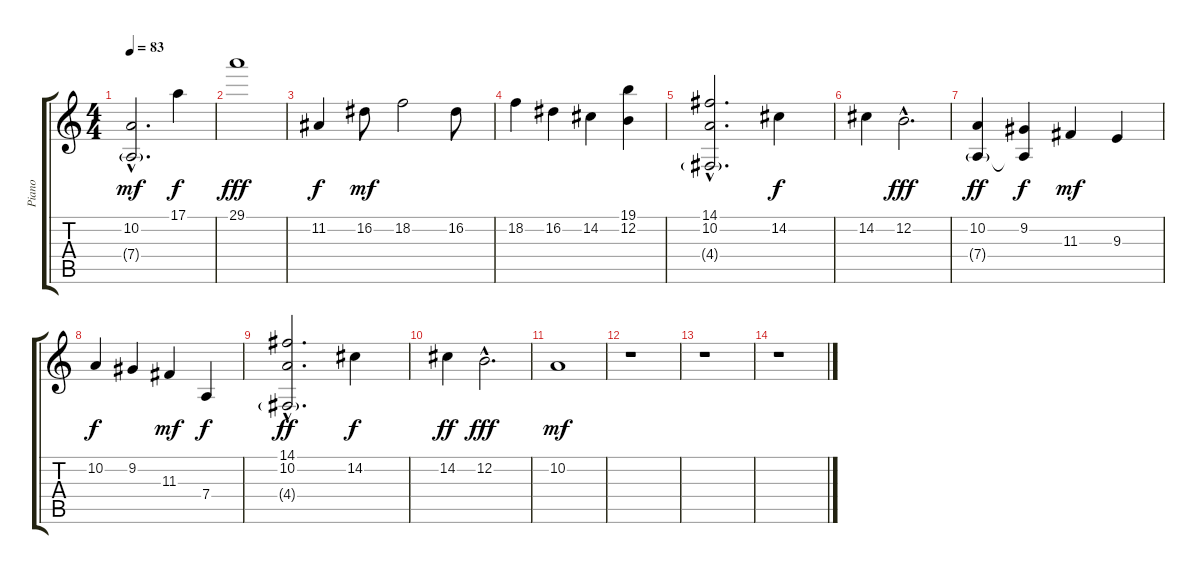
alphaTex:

\track ("Piano " "Piano ") {instrument electricgrandpiano}
\staff {score tabs}
\tuning (E4 B3 G3 D3 A2 E2) {hide}
\ts (4 4)
\tempo 83
\clef g2
\ks c
(10.2{hac} 7.4{g hac}).2{d dy mf} 17.1.4{dy f} |
29.1.1{dy fff} |
11.2.4{dy f} 16.2.8{dy mf} 18.2.2 16.2.8 |
18.2.4 16.2.4 14.2.4 (19.1 12.2).4 |
(14.1{hac} 10.2{hac} 4.4{g hac}).2{d} 14.2.4{dy f} |
14.2.4 12.2{hac}.2{d dy fff} |
(10.2 7.4{g}).4{dy ff} (9.2 7.4{t}).4{dy f} 11.3.4{dy mf} 9.3.4 |
10.2.4{dy f} 9.2.4 11.3.4{dy mf} 7.4.4{dy f} |
(14.1{hac} 10.2{hac} 4.4{g hac}).2{d dy ff} 14.2.4{dy f} |
14.2.4{dy ff} 12.2{hac}.2{d dy fff} |
10.2.1{dy mf} |
r.1 |
r.1 |
r.1
